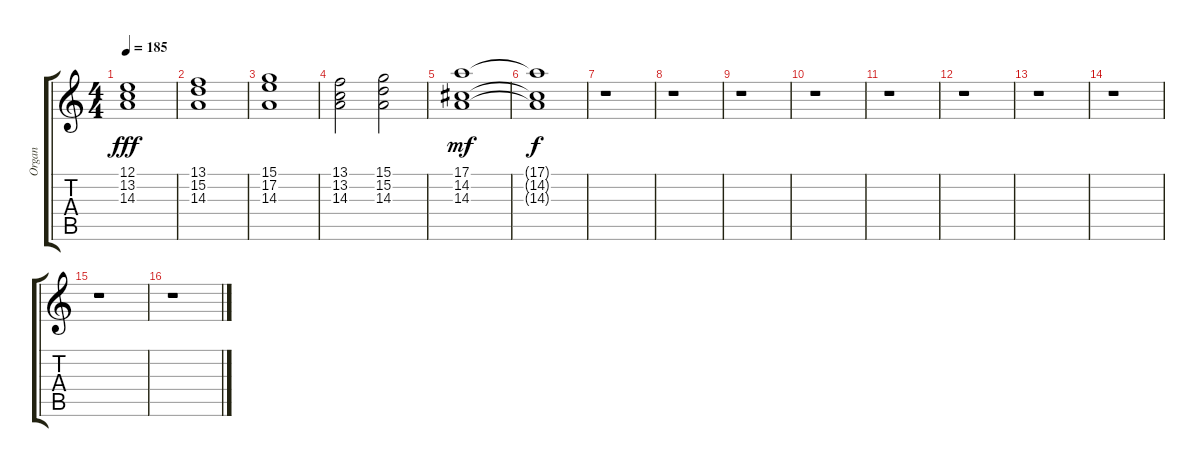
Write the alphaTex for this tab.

\track ("Organ" "Organ") {instrument drawbarorgan}
\staff {score tabs}
\tuning (E4 B3 G3 D3 A2 E2) {hide}
\ts (4 4)
\tempo 185
\clef g2
\ks c
(12.1 13.2 14.3).1{dy fff} |
(13.1 15.2 14.3).1 |
(15.1 17.2 14.3).1 |
(13.1 13.2 14.3).2 (15.1 15.2 14.3).2 |
(17.1 14.2 14.3).1{dy mf} |
(17.1{t} 14.2{t} 14.3{t}).1{dy f} |
r.1 |
r.1 |
r.1 |
r.1 |
r.1 |
r.1 |
r.1 |
r.1 |
r.1 |
r.1
